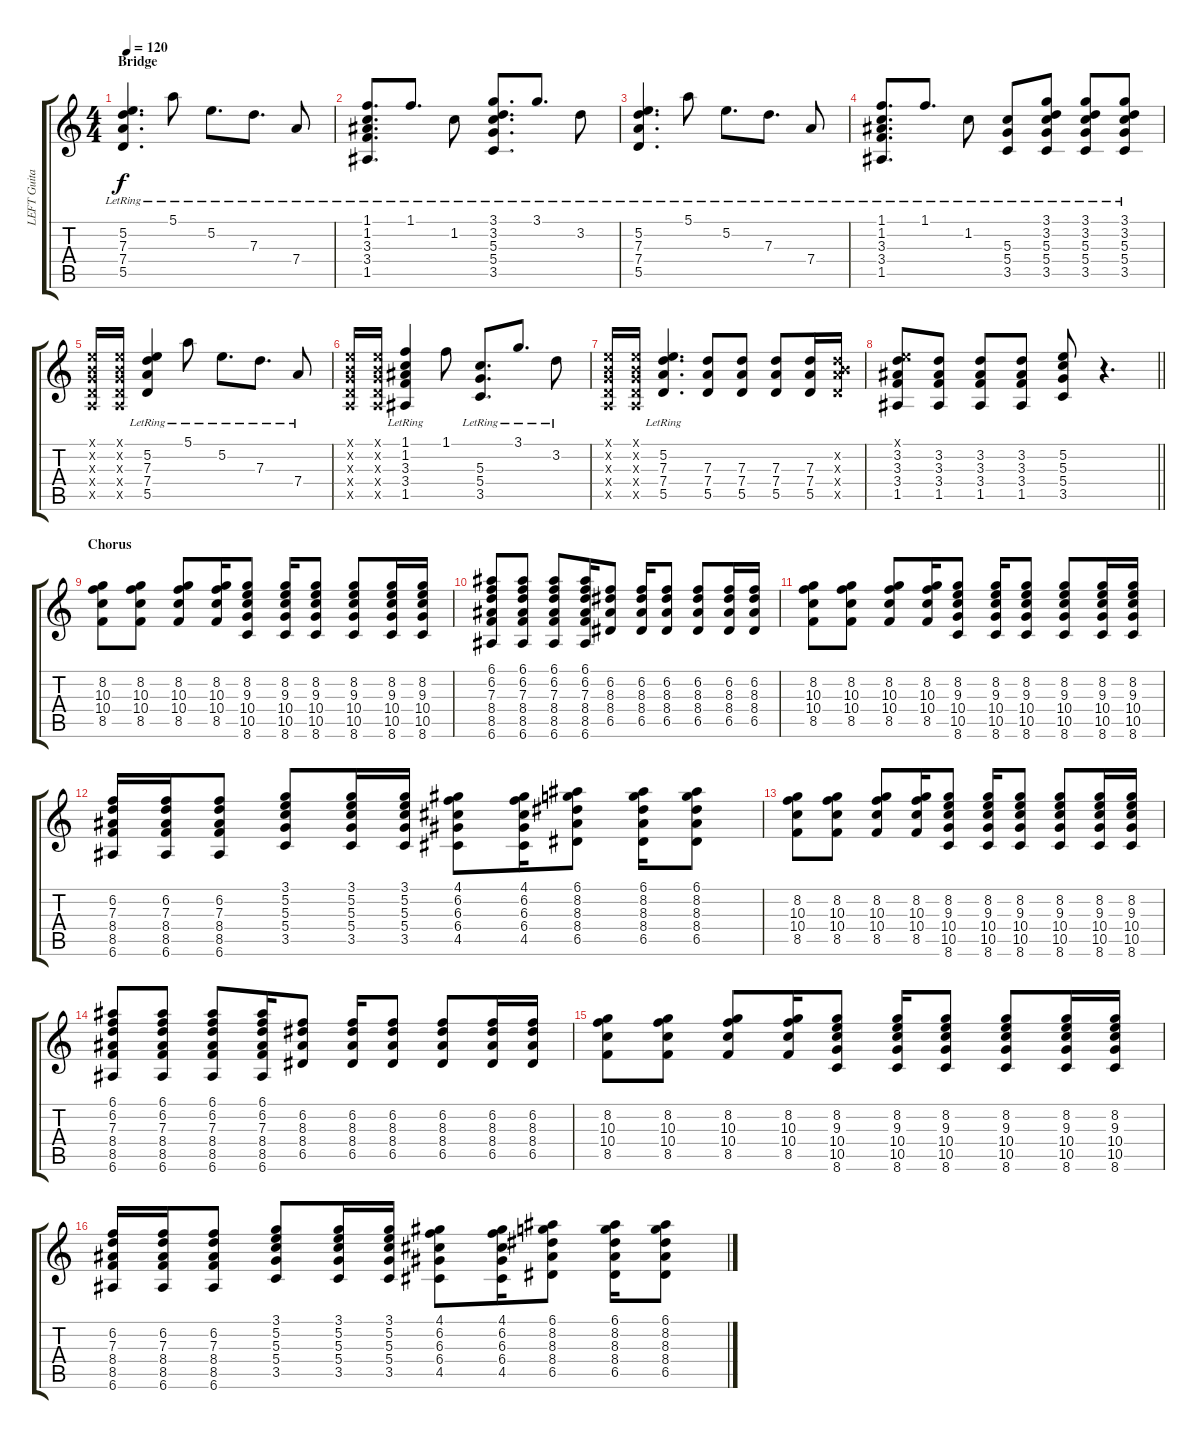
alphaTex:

\track ("LEFT Guitar" "LEFT Guita") {instrument overdrivenguitar}
\staff {score tabs}
\tuning (E4 B3 G3 D3 A2 E2) {hide}
\ts (4 4)
\section ("" "Bridge")
\tempo 120
\clef g2
\ks c
(5.2{lr} 7.3{lr} 7.4{lr} 5.5{lr}).4{d dy f} 5.1{lr}.8 5.2{lr}.8{d} 7.3{lr}.8{d} 7.4{lr}.8 |
(1.1 1.2{lr} 3.3{lr} 3.4{lr} 1.5{lr}).8{d} 1.1{lr}.8{d} 1.2{lr}.8 (3.1 3.2 5.3{lr} 5.4{lr} 3.5{lr}).8{d} 3.1{lr}.8{d} 3.2{lr}.8 |
(5.2{lr} 7.3{lr} 7.4{lr} 5.5{lr}).4{d} 5.1{lr}.8 5.2{lr}.8{d} 7.3{lr}.8{d} 7.4{lr}.8 |
(1.1 1.2{lr} 3.3{lr} 3.4{lr} 1.5{lr}).8{d} 1.1{lr}.8{d} 1.2{lr}.8 (5.3{lr} 5.4{lr} 3.5{lr}).8 (3.1{lr} 3.2{lr} 5.3{lr} 5.4{lr} 3.5{lr}).8 (3.1{lr} 3.2{lr} 5.3{lr} 5.4{lr} 3.5{lr}).8 (3.1{lr} 3.2{lr} 5.3{lr} 5.4{lr} 3.5{lr}).8 |
(0.1{x} 0.2{x} 0.3{x} 0.4{x} 0.5{x}).16 (0.1{x} 0.2{x} 0.3{x} 0.4{x} 0.5{x}).16 (5.2{lr} 7.3{lr} 7.4{lr} 5.5{lr}).4 5.1{lr}.8 5.2{lr}.8{d} 7.3{lr}.8{d} 7.4{lr}.8 |
(0.1{x} 0.2{x} 0.3{x} 0.4{x} 0.5{x}).16 (0.1{x} 0.2{x} 0.3{x} 0.4{x} 0.5{x}).16 (1.1 1.2{lr} 3.3{lr} 3.4{lr} 1.5{lr}).4 1.1.8 (5.3{lr} 5.4{lr} 3.5{lr}).8{d} 3.1{lr}.8{d} 3.2{lr}.8 |
(0.1{x} 0.2{x} 0.3{x} 0.4{x} 0.5{x}).16 (0.1{x} 0.2{x} 0.3{x} 0.4{x} 0.5{x}).16 (5.2{lr} 7.3{lr} 7.4{lr} 5.5{lr}).4{d} (7.3 7.4 5.5).8 (7.3 7.4 5.5).8 (7.3 7.4 5.5).8 (7.3 7.4 5.5).16 (0.2{x} 7.3{x} 7.4{x} 5.5{x}).16 |
\barLineRight lightlight
(0.1{x} 3.2 3.3 3.4 1.5).8 (3.2 3.3 3.4 1.5).8 (3.2 3.3 3.4 1.5).8 (3.2 3.3 3.4 1.5).8 (5.2 5.3 5.4 3.5).8 r.4{d} |
\section ("" "Chorus")
(8.2 10.3 10.4 8.5).8{balance 16} (8.2 10.3 10.4 8.5).8 (8.2 10.3 10.4 8.5).8 (8.2 10.3 10.4 8.5).16 (8.2 9.3 10.4 10.5 8.6).8 (8.2 9.3 10.4 10.5 8.6).16 (8.2 9.3 10.4 10.5 8.6).8 (8.2 9.3 10.4 10.5 8.6).8 (8.2 9.3 10.4 10.5 8.6).16 (8.2 9.3 10.4 10.5 8.6).16 |
(6.1 6.2 7.3 8.4 8.5 6.6).8 (6.1 6.2 7.3 8.4 8.5 6.6).8 (6.1 6.2 7.3 8.4 8.5 6.6).8 (6.1 6.2 7.3 8.4 8.5 6.6).16 (6.2 8.3 8.4 6.5).8 (6.2 8.3 8.4 6.5).16 (6.2 8.3 8.4 6.5).8 (6.2 8.3 8.4 6.5).8 (6.2 8.3 8.4 6.5).16 (6.2 8.3 8.4 6.5).16 |
(8.2 10.3 10.4 8.5).8 (8.2 10.3 10.4 8.5).8 (8.2 10.3 10.4 8.5).8 (8.2 10.3 10.4 8.5).16 (8.2 9.3 10.4 10.5 8.6).8 (8.2 9.3 10.4 10.5 8.6).16 (8.2 9.3 10.4 10.5 8.6).8 (8.2 9.3 10.4 10.5 8.6).8 (8.2 9.3 10.4 10.5 8.6).16 (8.2 9.3 10.4 10.5 8.6).16 |
(6.2 7.3 8.4 8.5 6.6).16 (6.2 7.3 8.4 8.5 6.6).16 (6.2 7.3 8.4 8.5 6.6).8 (3.1 5.2 5.3 5.4 3.5).8 (3.1 5.2 5.3 5.4 3.5).16 (3.1 5.2 5.3 5.4 3.5).16 (4.1 6.2 6.3 6.4 4.5).8 (4.1 6.2 6.3 6.4 4.5).16 (6.1 8.2 8.3 8.4 6.5).8 (6.1 8.2 8.3 8.4 6.5).16 (6.1 8.2 8.3 8.4 6.5).8 |
(8.2 10.3 10.4 8.5).8{balance 0} (8.2 10.3 10.4 8.5).8 (8.2 10.3 10.4 8.5).8 (8.2 10.3 10.4 8.5).16 (8.2 9.3 10.4 10.5 8.6).8 (8.2 9.3 10.4 10.5 8.6).16 (8.2 9.3 10.4 10.5 8.6).8 (8.2 9.3 10.4 10.5 8.6).8 (8.2 9.3 10.4 10.5 8.6).16 (8.2 9.3 10.4 10.5 8.6).16 |
(6.1 6.2 7.3 8.4 8.5 6.6).8 (6.1 6.2 7.3 8.4 8.5 6.6).8 (6.1 6.2 7.3 8.4 8.5 6.6).8 (6.1 6.2 7.3 8.4 8.5 6.6).16 (6.2 8.3 8.4 6.5).8 (6.2 8.3 8.4 6.5).16 (6.2 8.3 8.4 6.5).8 (6.2 8.3 8.4 6.5).8 (6.2 8.3 8.4 6.5).16 (6.2 8.3 8.4 6.5).16 |
(8.2 10.3 10.4 8.5).8 (8.2 10.3 10.4 8.5).8 (8.2 10.3 10.4 8.5).8 (8.2 10.3 10.4 8.5).16 (8.2 9.3 10.4 10.5 8.6).8 (8.2 9.3 10.4 10.5 8.6).16 (8.2 9.3 10.4 10.5 8.6).8 (8.2 9.3 10.4 10.5 8.6).8 (8.2 9.3 10.4 10.5 8.6).16 (8.2 9.3 10.4 10.5 8.6).16 |
(6.2 7.3 8.4 8.5 6.6).16 (6.2 7.3 8.4 8.5 6.6).16 (6.2 7.3 8.4 8.5 6.6).8 (3.1 5.2 5.3 5.4 3.5).8 (3.1 5.2 5.3 5.4 3.5).16 (3.1 5.2 5.3 5.4 3.5).16 (4.1 6.2 6.3 6.4 4.5).8 (4.1 6.2 6.3 6.4 4.5).16 (6.1 8.2 8.3 8.4 6.5).8 (6.1 8.2 8.3 8.4 6.5).16 (6.1 8.2 8.3 8.4 6.5).8
